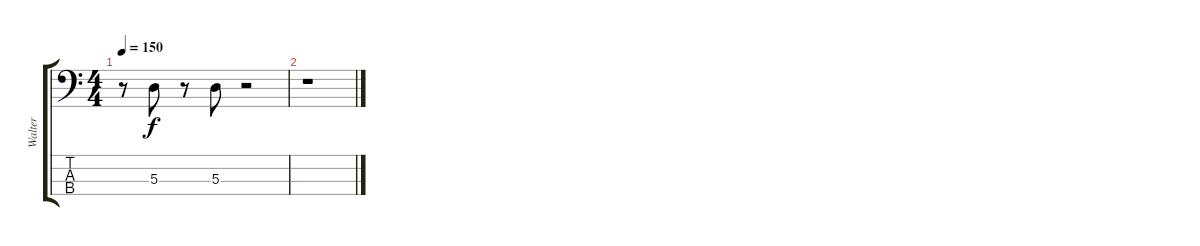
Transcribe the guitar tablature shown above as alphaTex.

\track ("Walter" "Walter") {instrument electricbasspick}
\staff {score tabs}
\tuning (G2 D2 A1 E1) {hide}
\ts (4 4)
\tempo 150
\clef f4
\ks c
r.8{dy f} 5.3.8 r.8 5.3.8 r.2 |
r.1
